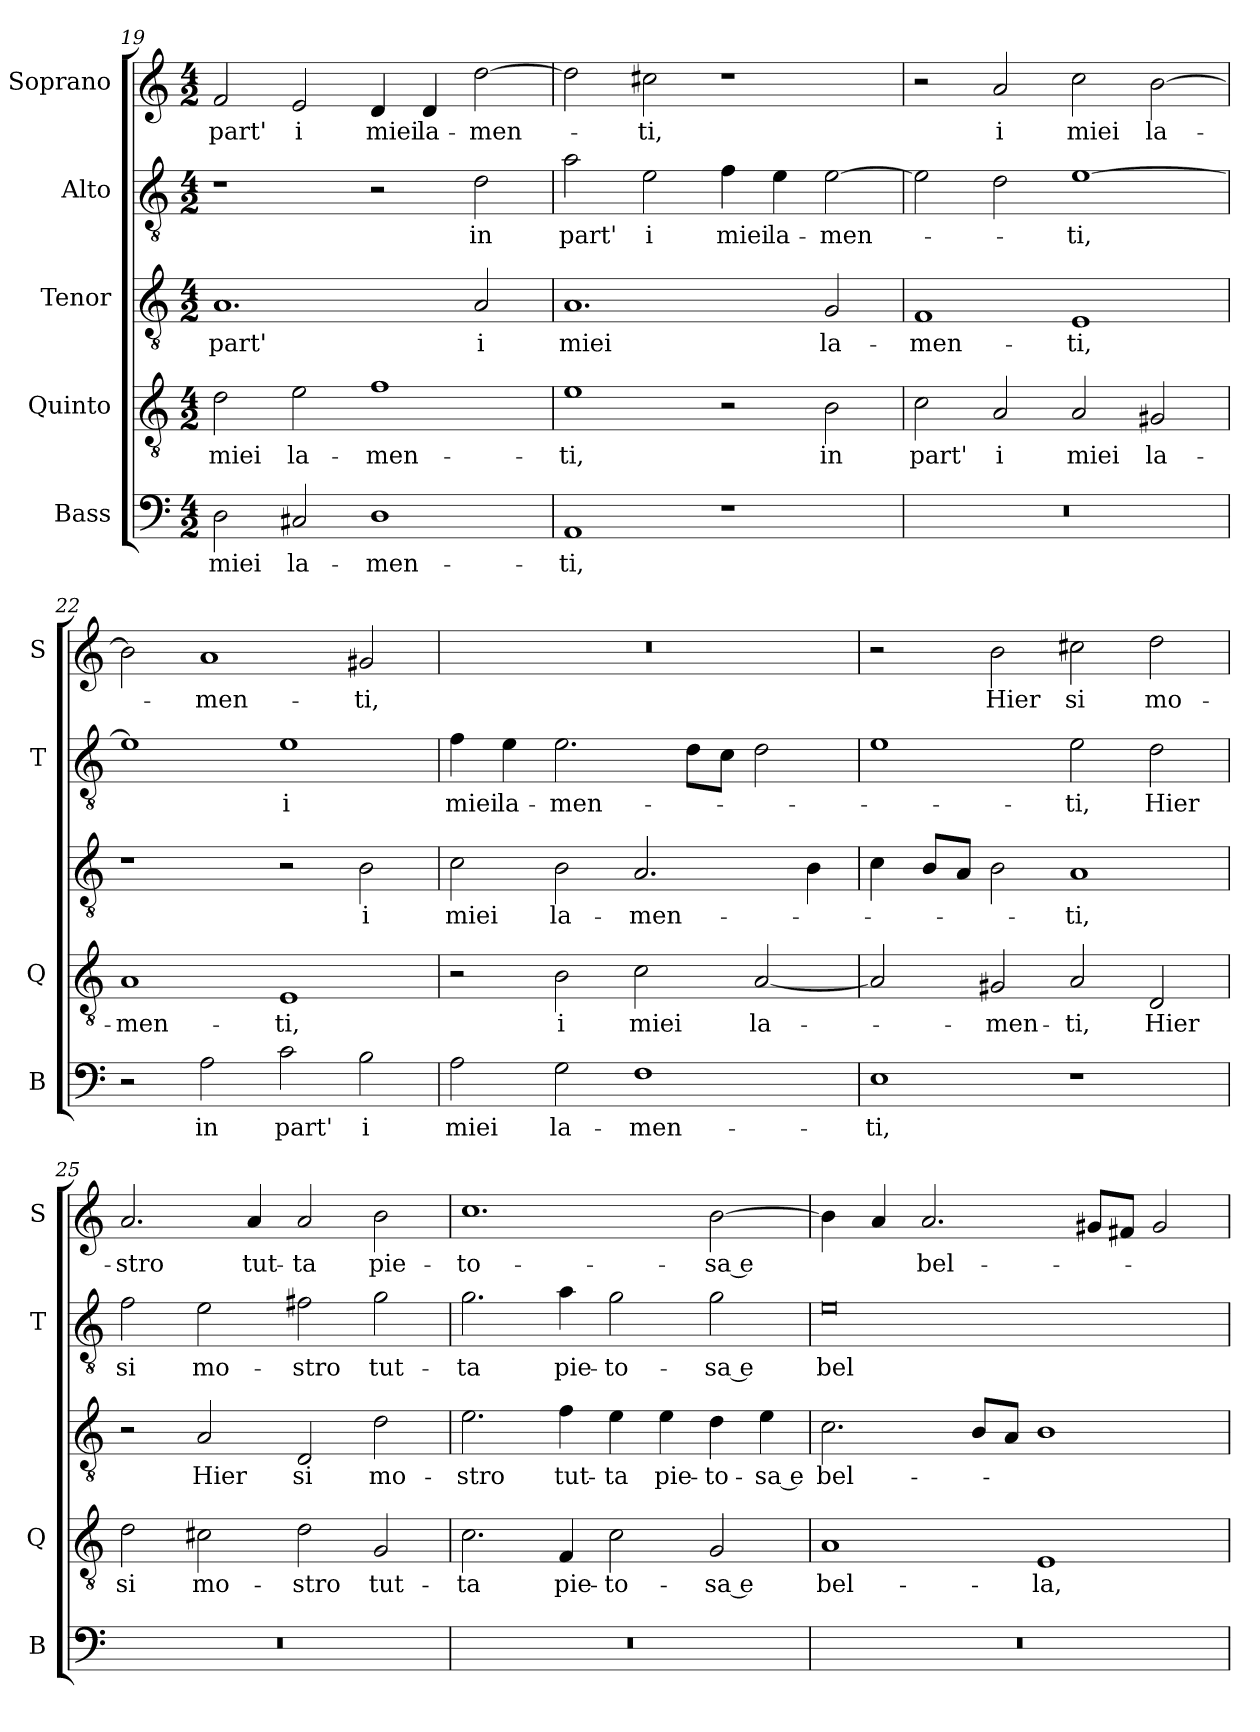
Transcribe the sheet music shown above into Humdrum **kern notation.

**kern	**text	**kern	**text	**kern	**text	**kern	**text	**kern	**text
*part5	*part5	*part4	*part4	*part3	*part3	*part2	*part2	*part1	*part1
*staff5	*staff5	*staff4	*staff4	*staff3	*staff3	*staff2	*staff2	*staff1	*staff1
*I"Bass	*	*I"Quinto	*	*I"Tenor	*	*I"Alto	*	*I"Soprano	*
*I'B	*	*I'Q	*	*	*	*I'T	*	*I'S	*
*clefF4	*	*clefGv2	*	*clefGv2	*	*clefGv2	*	*clefG2	*
*k[]	*	*k[]	*	*k[]	*	*k[]	*	*k[]	*
*C:	*	*C:	*	*C:	*	*C:	*	*C:	*
*M4/2	*	*M4/2	*	*M4/2	*	*M4/2	*	*M4/2	*
=19	=19	=19	=19	=19	=19	=19	=19	=19	=19
!	!LO:LY:b	!	!LO:LY:b	!	!LO:LY:b	!	!	!	!LO:LY:b
2D\	miei	2d\	miei	1.A	part'	1r	.	2f/	part'
!	!LO:LY:b	!	!LO:LY:b	!	!	!	!	!	!LO:LY:b
2C#X/	la-	2e\	la-	.	.	.	.	2e/	i
!	!LO:LY:b	!	!LO:LY:b	!	!	!	!	!	!LO:LY:b
1D	-men-	1f	-men-	.	.	2r	.	4d/	miei
!	!	!	!	!	!	!	!	!	!LO:LY:b
.	.	.	.	.	.	.	.	4d/	la-
!	!	!	!	!	!LO:LY:b	!	!LO:LY:b	!	!LO:LY:b
.	.	.	.	2A/	i	2d\	in	[2dd\	-men-
=20	=20	=20	=20	=20	=20	=20	=20	=20	=20
!	!LO:LY:b	!	!LO:LY:b	!	!LO:LY:b	!	!LO:LY:b	!	!
1AA	-ti,	1e	-ti,	1.A	miei	2a\	part'	2dd\]	.
!	!	!	!	!	!	!	!LO:LY:b	!	!LO:LY:b
.	.	.	.	.	.	2e\	i	2cc#X\	-ti,
!	!	!	!	!	!	!	!LO:LY:b	!	!
1r	.	2r	.	.	.	4f\	miei	1r	.
!	!	!	!	!	!	!	!LO:LY:b	!	!
.	.	.	.	.	.	4e\	la-	.	.
!	!	!	!LO:LY:b	!	!LO:LY:b	!	!LO:LY:b	!	!
.	.	2B\	in	2G/	la-	[2e\	-men-	.	.
!!LO:PB:g=z
=21	=21	=21	=21	=21	=21	=21	=21	=21	=21
!	!	!	!LO:LY:b	!	!LO:LY:b	!	!	!	!
0r	.	2c\	part'	1F	-men-	2e\]	.	2r	.
!	!	!	!LO:LY:b	!	!	!	!	!	!LO:LY:b
.	.	2A/	i	.	.	2d\	.	2a/	i
!	!	!	!LO:LY:b	!	!LO:LY:b	!	!LO:LY:b	!	!LO:LY:b
.	.	2A/	miei	1E	-ti,	[1e	-ti,	2cc\	miei
!	!	!	!LO:LY:b	!	!	!	!	!	!LO:LY:b
.	.	2G#X/	la-	.	.	.	.	[2b\	la-
=22	=22	=22	=22	=22	=22	=22	=22	=22	=22
!	!	!	!LO:LY:b	!	!	!	!	!	!
2r	.	1A	-men-	1r	.	1e]	.	2b\]	.
!	!LO:LY:b	!	!	!	!	!	!	!	!LO:LY:b
2A\	in	.	.	.	.	.	.	1a	-men-
!	!LO:LY:b	!	!LO:LY:b	!	!	!	!LO:LY:b	!	!
2c\	part'	1E	-ti,	2r	.	1e	i	.	.
!	!LO:LY:b	!	!	!	!LO:LY:b	!	!	!	!LO:LY:b
2B\	i	.	.	2B\	i	.	.	2g#X/	-ti,
=23	=23	=23	=23	=23	=23	=23	=23	=23	=23
!	!LO:LY:b	!	!	!	!LO:LY:b	!	!LO:LY:b	!	!
2A\	miei	2r	.	2c\	miei	4f\	miei	0r	.
!	!	!	!	!	!	!	!LO:LY:b	!	!
.	.	.	.	.	.	4e\	la-	.	.
!	!LO:LY:b	!	!LO:LY:b	!	!LO:LY:b	!	!LO:LY:b	!	!
2G\	la-	2B\	i	2B\	la-	2.e\	-men-	.	.
!	!LO:LY:b	!	!LO:LY:b	!	!LO:LY:b	!	!	!	!
1F	-men-	2c\	miei	2.A/	-men-	.	.	.	.
.	.	.	.	.	.	8d\L	.	.	.
.	.	.	.	.	.	8c\J	.	.	.
!	!	!	!LO:LY:b	!	!	!	!	!	!
.	.	[2A/	la-	.	.	2d\	.	.	.
.	.	.	.	4B\	.	.	.	.	.
=24	=24	=24	=24	=24	=24	=24	=24	=24	=24
!	!LO:LY:b	!	!	!	!	!	!	!	!
1E	-ti,	2A/]	.	4c\	.	1e	.	2r	.
.	.	.	.	8B/L	.	.	.	.	.
.	.	.	.	8A/J	.	.	.	.	.
!	!	!	!LO:LY:b	!	!	!	!	!	!LO:LY:b
.	.	2G#X/	-men-	2B\	.	.	.	2b\	Hier
!	!	!	!LO:LY:b	!	!LO:LY:b	!	!LO:LY:b	!	!LO:LY:b
1r	.	2A/	-ti,	1A	-ti,	2e\	-ti,	2cc#X\	si
!	!	!	!LO:LY:b	!	!	!	!LO:LY:b	!	!LO:LY:b
.	.	2D/	Hier	.	.	2d\	Hier	2dd\	mo-
!!LO:LB:g=z
=25	=25	=25	=25	=25	=25	=25	=25	=25	=25
!	!	!	!LO:LY:b	!	!	!	!LO:LY:b	!	!LO:LY:b
0r	.	2d\	si	2r	.	2f\	si	2.a/	-stro
!	!	!	!LO:LY:b	!	!LO:LY:b	!	!LO:LY:b	!	!
.	.	2c#X\	mo-	2A/	Hier	2e\	mo-	.	.
!	!	!	!	!	!	!	!	!	!LO:LY:b
.	.	.	.	.	.	.	.	4a/	tut-
!	!	!	!LO:LY:b	!	!LO:LY:b	!	!LO:LY:b	!	!LO:LY:b
.	.	2d\	-stro	2D/	si	2f#X\	-stro	2a/	-ta
!	!	!	!LO:LY:b	!	!LO:LY:b	!	!LO:LY:b	!	!LO:LY:b
.	.	2G/	tut-	2d\	mo-	2g\	tut-	2b\	pie-
=26	=26	=26	=26	=26	=26	=26	=26	=26	=26
!	!	!	!LO:LY:b	!	!LO:LY:b	!	!LO:LY:b	!	!LO:LY:b
0r	.	2.c\	-ta	2.e\	-stro	2.g\	-ta	1.cc	-to-
!	!	!	!LO:LY:b	!	!LO:LY:b	!	!LO:LY:b	!	!
.	.	4F/	pie-	4f\	tut-	4a\	pie-	.	.
!	!	!	!LO:LY:b	!	!LO:LY:b	!	!LO:LY:b	!	!
.	.	2c\	-to-	4e\	-ta	2g\	-to-	.	.
!	!	!	!	!	!LO:LY:b	!	!	!	!
.	.	.	.	4e\	pie-	.	.	.	.
!	!	!	!LO:LY:b	!	!LO:LY:b	!	!LO:LY:b	!	!LO:LY:b
.	.	2G/	-sa e	4d\	-to-	2g\	-sa e	[2b\	-sa e
!	!	!	!	!	!LO:LY:b	!	!	!	!
.	.	.	.	4e\	-sa e	.	.	.	.
=27	=27	=27	=27	=27	=27	=27	=27	=27	=27
!	!	!	!LO:LY:b	!	!LO:LY:b	!	!LO:LY:b	!	!
0r	.	1A	bel-	2.c\	bel-	0e	bel-	4b\]	.
.	.	.	.	.	.	.	.	4a/	.
!	!	!	!	!	!	!	!	!	!LO:LY:b
.	.	.	.	.	.	.	.	2.a/	bel-
.	.	.	.	8B/L	.	.	.	.	.
.	.	.	.	8A/J	.	.	.	.	.
!	!	!	!LO:LY:b	!	!	!	!	!	!
.	.	1E	-la,	1B	.	.	.	.	.
.	.	.	.	.	.	.	.	8g#X/L	.
.	.	.	.	.	.	.	.	8f#X/J	.
.	.	.	.	.	.	.	.	2g#/	.
=	=	=	=	=	=	=	=	=	=
*-	*-	*-	*-	*-	*-	*-	*-	*-	*-
